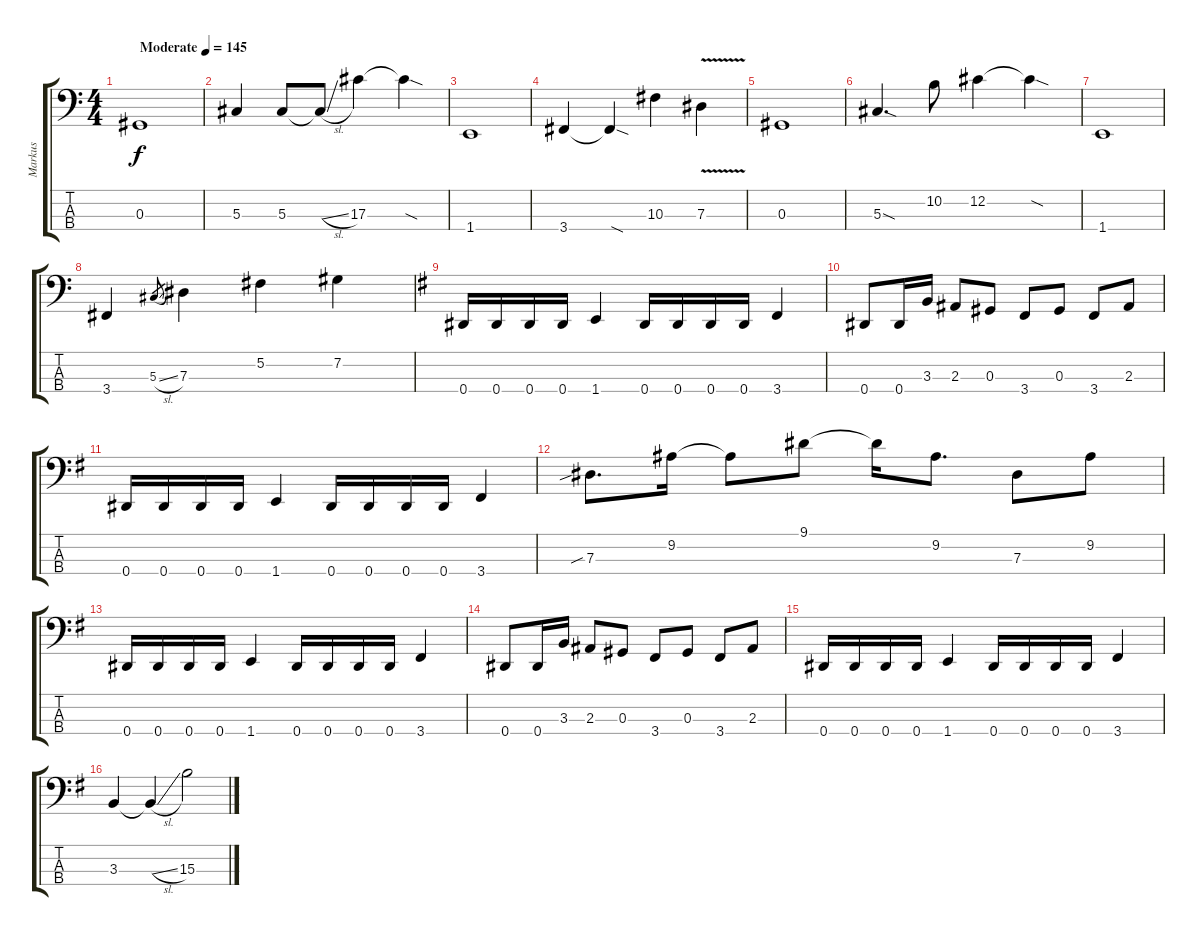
\track ("Markus" "Markus") {instrument electricbasspick}
\staff {score tabs}
\tuning (Gb2 Db2 Ab1 Eb1) {hide}
\ts (4 4)
\tempo (145 "Moderate")
\clef f4
\ks aminor
0.3.1{dy f instrument electricbasspick} |
5.3.4 5.3.8 5.3{sl t}.8 17.3.4 17.3{sod t}.4 |
1.4.1 |
3.4.4 3.4{sod t}.4 10.3.4 7.3{v}.4 |
0.3.1 |
5.3{sod}.4{d} 10.2.8 12.2.4 12.2{sod t}.4 |
1.4.1 |
3.4.4 5.3{sl}.8{gr} 7.3.4 5.2.4 7.2.4 |
\ks eminor
0.4.16 0.4.16 0.4.16 0.4.16 1.4.4 0.4.16 0.4.16 0.4.16 0.4.16 3.4.4 |
0.4.8 0.4.16 3.3.16 2.3.8 0.3.8 3.4.8 0.3.8 3.4.8 2.3.8 |
0.4.16 0.4.16 0.4.16 0.4.16 1.4.4 0.4.16 0.4.16 0.4.16 0.4.16 3.4.4 |
7.3{sib}.8{d} 9.2.16 9.2{t}.8 9.1.8 9.1{t}.16 9.2.8{d} 7.3.8 9.2.8 |
0.4.16 0.4.16 0.4.16 0.4.16 1.4.4 0.4.16 0.4.16 0.4.16 0.4.16 3.4.4 |
0.4.8 0.4.16 3.3.16 2.3.8 0.3.8 3.4.8 0.3.8 3.4.8 2.3.8 |
0.4.16 0.4.16 0.4.16 0.4.16 1.4.4 0.4.16 0.4.16 0.4.16 0.4.16 3.4.4 |
3.3.4 3.3{sl t}.4 15.3.2
